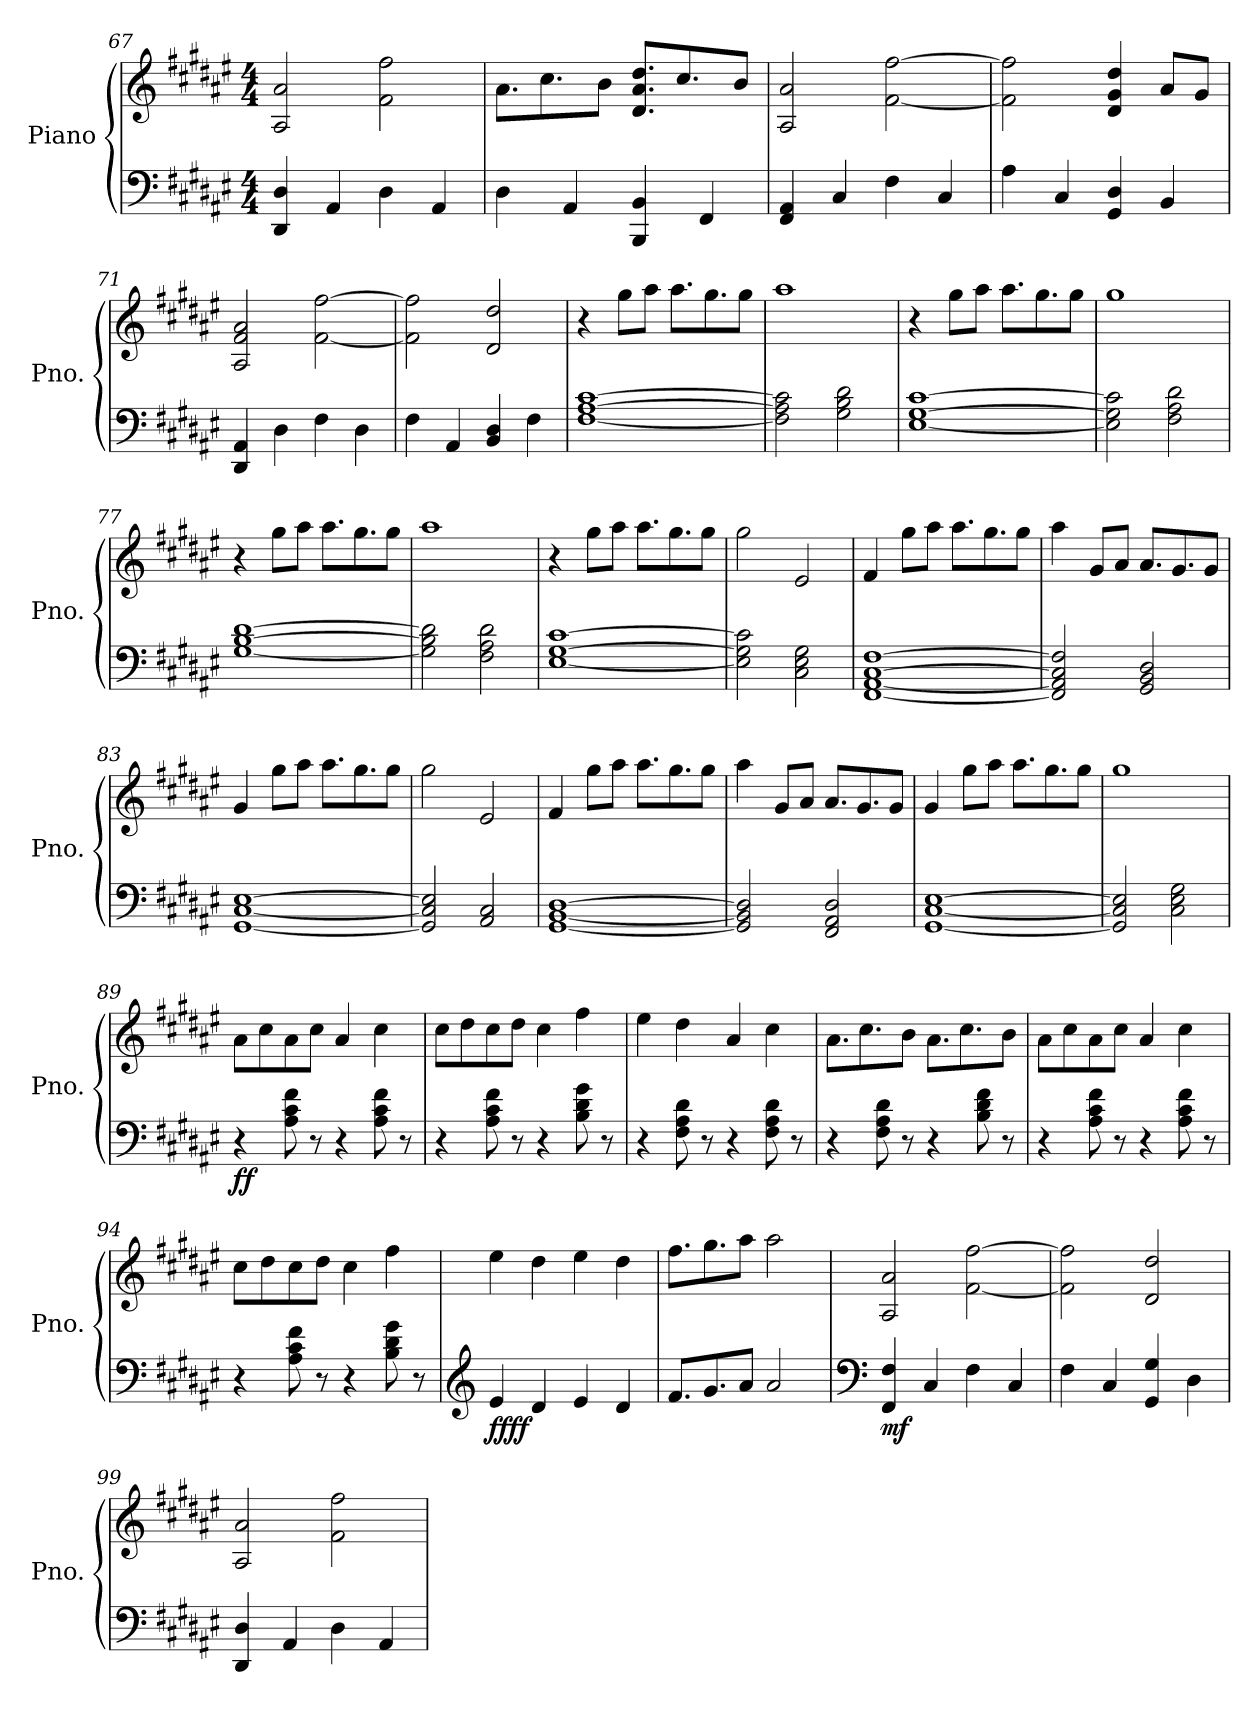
**kern	**kern	**dynam
*part1	*part1	*part1
*staff2	*staff1	*staff1/2
*I"Piano	*	*
*I'Pno.	*	*
*clefF4	*clefG2	*
*k[f#c#g#d#a#e#]	*k[f#c#g#d#a#e#]	*
*M4/4	*M4/4	*
=67	=67	=67
4DD#/ 4D#/	2A#/ 2a#/	.
4AA#/	.	.
4D#\	2f#\ 2ff#\	.
4AA#/	.	.
=68	=68	=68
4D#\	8.a#\L	.
.	8.cc#\	.
4AA#/	.	.
.	8b\J	.
4BBB/ 4BB/	8.d#/ 8.a#/ 8.dd#/L	.
.	8.cc#/	.
4FF#/	.	.
.	8b/J	.
=69	=69	=69
4FF#/ 4AA#/	2A#/ 2a#/	.
4C#/	.	.
4F#\	[2f#\ [2ff#\	.
4C#/	.	.
=70	=70	=70
4A#\	2f#\] 2ff#\]	.
4C#/	.	.
4GG#/ 4D#/	4d#/ 4g#/ 4dd#/	.
4BB/	8a#/L	.
.	8g#/J	.
=71	=71	=71
4DD#/ 4AA#/	2A#/ 2f#/ 2a#/	.
4D#\	.	.
4F#\	[2f#\ [2ff#\	.
4D#\	.	.
!!LO:LB:g=z
=72	=72	=72
4F#\	2f#\] 2ff#\]	.
4AA#/	.	.
4BB/ 4D#/	2d#/ 2dd#/	.
4F#\	.	.
=73	=73	=73
!	!	!LO:DY:b=2
!	!	!LO:DY:n=1:b
[1F# [1A# [1c#	4r	mp mf
.	8gg#\L	.
.	8aa#\J	.
.	8.aa#\L	.
.	8.gg#\	.
.	8gg#\J	.
=74	=74	=74
2F#\] 2A#\] 2c#\]	1aa#	.
2G#\ 2B\ 2d#\	.	.
=75	=75	=75
[1E# [1G# [1c#	4r	.
.	8gg#\L	.
.	8aa#\J	.
.	8.aa#\L	.
.	8.gg#\	.
.	8gg#\J	.
=76	=76	=76
2E#\] 2G#\] 2c#\]	1gg#	.
2F#\ 2A#\ 2d#\	.	.
=77	=77	=77
[1G# [1B [1d#	4r	.
.	8gg#\L	.
.	8aa#\J	.
.	8.aa#\L	.
.	8.gg#\	.
.	8gg#\J	.
=78	=78	=78
2G#\] 2B\] 2d#\]	1aa#	.
2F#\ 2A#\ 2d#\	.	.
!!LO:LB:g=z
=79	=79	=79
[1E# [1G# [1c#	4r	.
.	8gg#\L	.
.	8aa#\J	.
.	8.aa#\L	.
.	8.gg#\	.
.	8gg#\J	.
=80	=80	=80
2E#\] 2G#\] 2c#\]	2gg#\	.
2C#\ 2E#\ 2G#\	2e#/	.
=81	=81	=81
[1FF# [1AA# [1C# [1F#	4f#/	.
.	8gg#\L	.
.	8aa#\J	.
.	8.aa#\L	.
.	8.gg#\	.
.	8gg#\J	.
=82	=82	=82
2FF#/] 2AA#/] 2C#/] 2F#/]	4aa#\	.
.	8g#/L	.
.	8a#/J	.
2GG#/ 2BB/ 2D#/	8.a#/L	.
.	8.g#/	.
.	8g#/J	.
=83	=83	=83
[1GG# [1C# [1E#	4g#/	.
.	8gg#\L	.
.	8aa#\J	.
.	8.aa#\L	.
.	8.gg#\	.
.	8gg#\J	.
=84	=84	=84
2GG#/] 2C#/] 2E#/]	2gg#\	.
2AA#/ 2C#/	2e#/	.
!!LO:LB:g=z
=85	=85	=85
[1GG# [1BB [1D#	4f#/	.
.	8gg#\L	.
.	8aa#\J	.
.	8.aa#\L	.
.	8.gg#\	.
.	8gg#\J	.
=86	=86	=86
2GG#/] 2BB/] 2D#/]	4aa#\	.
.	8g#/L	.
.	8a#/J	.
2FF#/ 2AA#/ 2D#/	8.a#/L	.
.	8.g#/	.
.	8g#/J	.
=87	=87	=87
[1GG# [1C# [1E#	4g#/	.
.	8gg#\L	.
.	8aa#\J	.
.	8.aa#\L	.
.	8.gg#\	.
.	8gg#\J	.
=88	=88	=88
2GG#/] 2C#/] 2E#/]	1gg#	.
2C#\ 2E#\ 2G#\	.	.
=89	=89	=89
!	!	!LO:DY:b=2
!	!	!LO:DY:n=1:b
4r	8a#\L	f f
.	8cc#\	.
8A#\ 8c#\ 8f#\	8a#\	.
8r	8cc#\J	.
4r	4a#/	.
8A#\ 8c#\ 8f#\	4cc#\	.
8r	.	.
=90	=90	=90
4r	8cc#\L	.
.	8dd#\	.
8A#\ 8c#\ 8f#\	8cc#\	.
8r	8dd#\J	.
4r	4cc#\	.
8B\ 8d#\ 8g#\	4ff#\	.
8r	.	.
!!LO:PB:g=z
=91	=91	=91
4r	4ee#\	.
8F#\ 8A#\ 8d#\	4dd#\	.
8r	.	.
4r	4a#/	.
8F#\ 8A#\ 8d#\	4cc#\	.
8r	.	.
=92	=92	=92
4r	8.a#\L	.
.	8.cc#\	.
8F#\ 8A#\ 8d#\	.	.
8r	8b\J	.
4r	8.a#\L	.
.	8.cc#\	.
8B\ 8d#\ 8f#\	.	.
8r	8b\J	.
=93	=93	=93
4r	8a#\L	.
.	8cc#\	.
8A#\ 8c#\ 8f#\	8a#\	.
8r	8cc#\J	.
4r	4a#/	.
8A#\ 8c#\ 8f#\	4cc#\	.
8r	.	.
=94	=94	=94
4r	8cc#\L	.
.	8dd#\	.
8A#\ 8c#\ 8f#\	8cc#\	.
8r	8dd#\J	.
4r	4cc#\	.
8B\ 8d#\ 8g#\	4ff#\	.
8r	.	.
=95	=95	=95
*clefG2	*	*
!	!	!LO:DY:b=2
!	!	!LO:DY:n=1:b
4e#/	4ee#\	ff ff
4d#/	4dd#\	.
4e#/	4ee#\	.
4d#/	4dd#\	.
!!LO:LB:g=z
=96	=96	=96
8.f#/L	8.ff#\L	.
8.g#/	8.gg#\	.
8a#/J	8aa#\J	.
2a#/	2aa#\	.
=97	=97	=97
*clefF4	*	*
!	!	!LO:DY:b=2
4FF#/ 4F#/	2A#/ 2a#/	mf
4C#/	.	.
4F#\	[2f#\ [2ff#\	.
4C#/	.	.
=98	=98	=98
4F#\	2f#\] 2ff#\]	.
4C#/	.	.
4GG#/ 4G#/	2d#/ 2dd#/	.
4D#\	.	.
=99	=99	=99
4DD#/ 4D#/	2A#/ 2a#/	.
4AA#/	.	.
4D#\	2f#\ 2ff#\	.
4AA#/	.	.
=	=	=
*-	*-	*-
